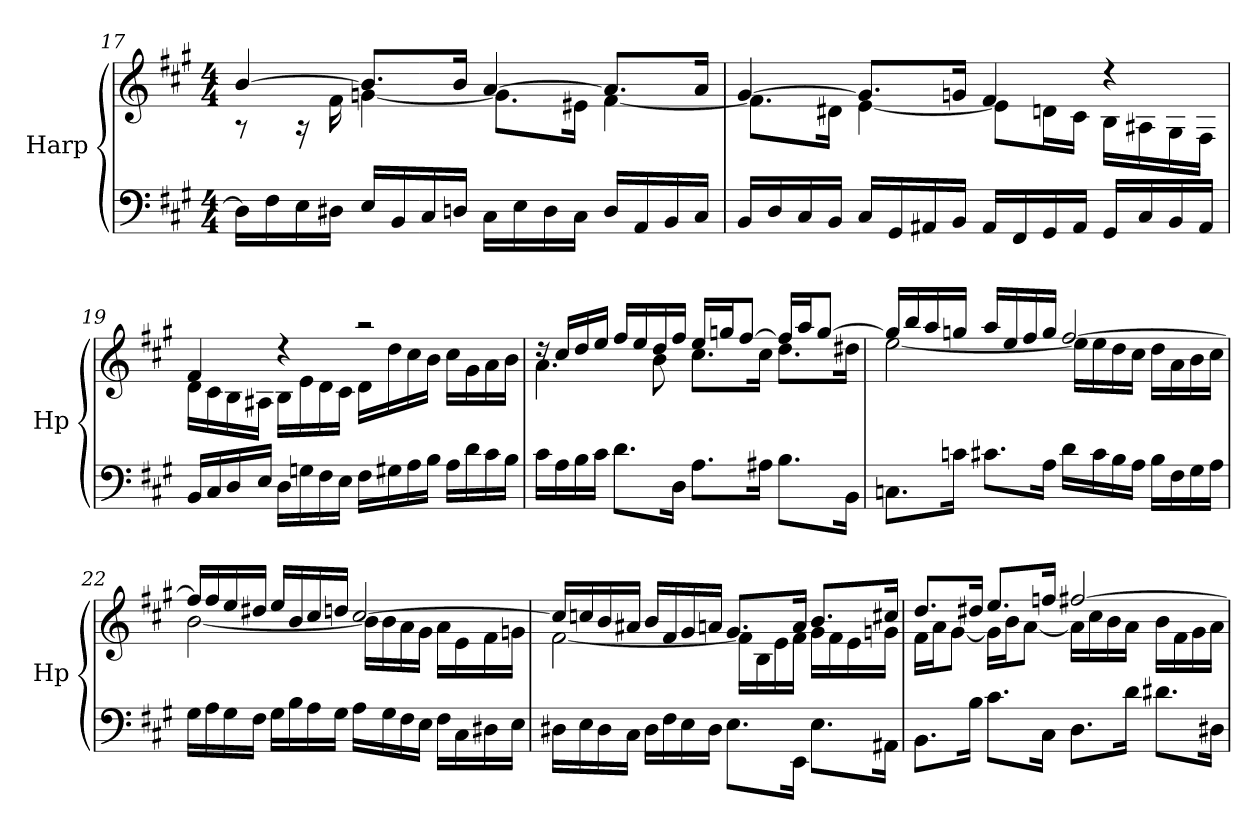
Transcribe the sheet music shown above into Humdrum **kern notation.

**kern	**kern
*part1	*part1
*staff2	*staff1
*I"Harp	*
*I'Hp	*
!!LO:LB:g=z
*clefF4	*clefG2
*k[f#c#g#]	*k[f#c#g#]
*M4/4	*M4/4
=17	=17
*	*^
16D\LL]	[4b/	8rA
16F#\	.	.
16E\	.	16rA
16D#X\JJ	.	16f#\
16E/LL	8.b/L]	[4gn\
16BB/	.	.
16C#/	.	.
16Dn/JJ	16b/Jk	.
16C#\LL	[4a/	8.g\L]
16E\	.	.
16D\	.	.
16C#\JJ	.	16e#X\Jk
16D/LL	8.a/L]	[4f#\
16AA/	.	.
16BB/	.	.
16C#/JJ	16a/Jk	.
=18	=18	=18
16BB/LL	[4g#/	8.f#\L]
16D/	.	.
16C#/	.	.
16BB/JJ	.	16d#X\Jk
16C#/LL	8.g#/L]	[4e\
16GG#/	.	.
16AA#X/	.	.
16BB/JJ	16gn/Jk	.
16AA#/LL	4f#/	8e\L]
16FF#/	.	.
16GG#/	.	16dn\L
16AA#/JJ	.	16c#\JJ
16GG#/LL	4r	16B\LL
16C#/	.	16A#X\
16BB/	.	16G#\
16AA#/JJ	.	16F#\JJ
!!LO:LB:g=z	!!
=19	=19	=19
16BB/LL	4f#/	16d\LL
16C#/	.	16c#\
16D/	.	16B\
16E/JJ	.	16A#X\JJ
16D\LL	4r	16B\LL
16Gn\	.	16e\
16F#\	.	16d\
16E\JJ	.	16c#\JJ
16F#\LL	2r	16d\LL
16G#X\	.	16dd\
16A\	.	16cc#\
16B\JJ	.	16b\JJ
16A\LL	.	16cc#\LL
16d\	.	16g#\
16c#\	.	16a\
16B\JJ	.	16b\JJ
=20	=20	=20
16c#\LL	16rdd	4.a\
16A\	16cc#/LL	.
16B\	16dd/	.
16c#\JJ	16ee/JJ	.
8.d\L	16ff#/LL	.
.	16ee/	.
.	16dd/	8b\
16D\Jk	16ff#/JJ	.
8.A\L	16ee/LL	8.cc#\L
.	16ggn/J	.
.	[8ff#/J	.
16A#X\Jk	.	16cc#\Jk
8.B\L	16ff#/LL]	8.dd\L
.	16aa/J	.
.	[8gg/J	.
16BB\Jk	.	16dd#X\Jk
!!LO:PB:g=z	!!
=21	=21	=21
8.Cn\L	16gg/LL]	[2ee\
.	16bb/	.
.	16aa/	.
16cn\Jk	16ggn/JJ	.
8.c#X\L	16aa/LL	.
.	16ee/	.
.	16ff#/	.
16A\Jk	16gg/JJ	.
16d\LL	[2ff#/	16ee\LL]
16c#\	.	16ee\
16B\	.	16dd\
16A\JJ	.	16cc#\JJ
16B\LL	.	16dd\LL
16F#\	.	16a\
16G#\	.	16b\
16A\JJ	.	16cc#\JJ
=22	=22	=22
16G#\LL	16ff#/LL]	[2b\
16A\	16ff#/	.
16G#\	16ee/	.
16F#\JJ	16dd#X/JJ	.
16G#\LL	16ee/LL	.
16B\	16b/	.
16A\	16cc#/	.
16G#\JJ	16ddn/JJ	.
16A\LL	[2cc#/	16b\LL]
16G#\	.	16b\
16F#\	.	16a\
16E\JJ	.	16g#\JJ
16F#\LL	.	16a\LL
16C#\	.	16e\
16D#X\	.	16f#\
16E\JJ	.	16gn\JJ
!!LO:LB:g=z	!!
=23	=23	=23
16D#X\LL	16cc#/LL]	[2f#\
16E\	16ccn/	.
16D#\	16b/	.
16C#\JJ	16a#X/JJ	.
16D#\LL	16b/LL	.
16F#\	16f#/	.
16E\	16g#/	.
16D#\JJ	16an/JJ	.
8.E\L	8.g#/L	16f#\LL]
.	.	16B\
.	.	16e\
16EE\Jk	16a/Jk	16f#\JJ
8.E\L	8.b/L	16g#\LL
.	.	16f#\
.	.	16e\
16AA#X\Jk	16cc#X/Jk	16gn\JJ
=24	=24	=24
8.BB\L	8.dd/L	16f#\LL
.	.	16a\J
.	.	[8g#\J
16B\Jk	16dd#X/Jk	.
8.c#\L	8.ee/L	16g#\LL]
.	.	16b\J
.	.	[8a\J
16C#\Jk	16ffn/Jk	.
8.D\L	[2ff#X/	16a\LL]
.	.	16cc#\
.	.	16b\
16d\Jk	.	16a\JJ
8.d#X\L	.	16b\LL
.	.	16f#\
.	.	16g#\
16D#X\Jk	.	16a\JJ
*	*v	*v
=	=
*-	*-
